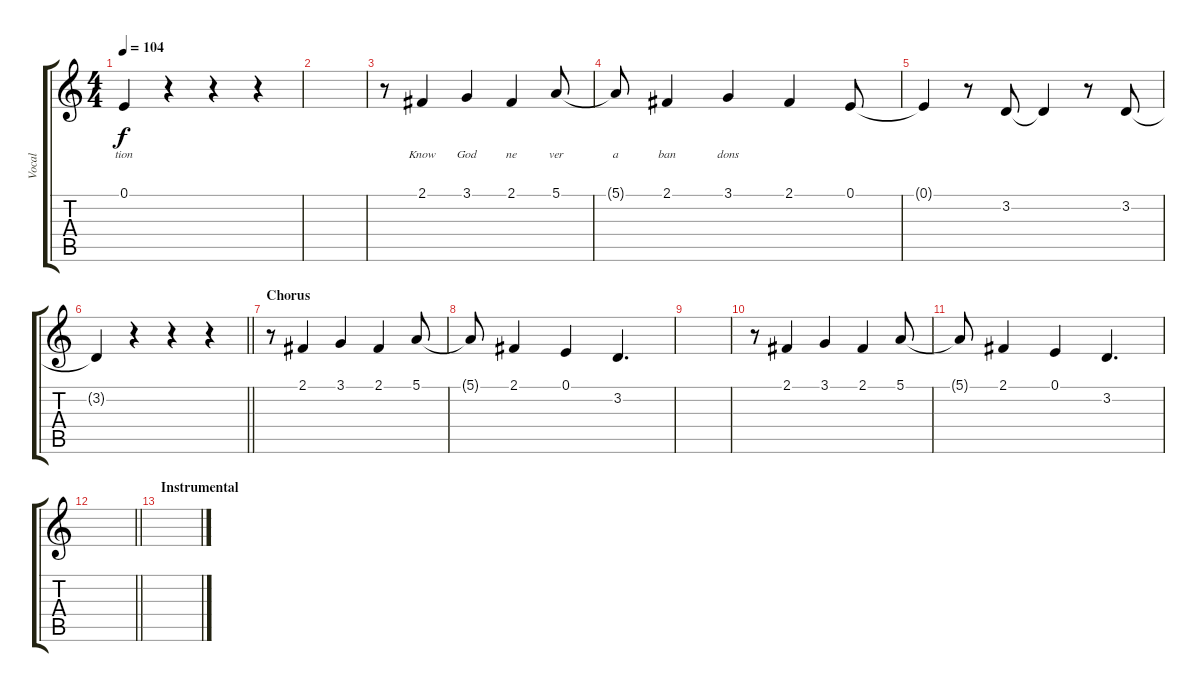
\track ("Vocal" "Vocal") {instrument acousticgrandpiano}
\staff {score tabs}
\tuning (E4 B3 G3 D3 A2 E2) {hide}
\ts (4 4)
\tempo 104
\clef g2
\ks c
0.1{t}.4{lyrics (0 "tion") lyrics (1 "") lyrics (2 "") lyrics (3 "") lyrics (4 "") dy f} r.4 r.4 r.4 |
|
r.8 2.1.4{lyrics (0 "Know") lyrics (1 "") lyrics (2 "") lyrics (3 "") lyrics (4 "")} 3.1.4{lyrics (0 "God") lyrics (1 "") lyrics (2 "") lyrics (3 "") lyrics (4 "")} 2.1.4{lyrics (0 "ne") lyrics (1 "") lyrics (2 "") lyrics (3 "") lyrics (4 "")} 5.1.8{lyrics (0 "ver") lyrics (1 "") lyrics (2 "") lyrics (3 "") lyrics (4 "")} |
5.1{t}.8{lyrics (0 "a") lyrics (1 "") lyrics (2 "") lyrics (3 "") lyrics (4 "")} 2.1.4{lyrics (0 "ban") lyrics (1 "") lyrics (2 "") lyrics (3 "") lyrics (4 "")} 3.1.4{lyrics (0 "dons") lyrics (1 "") lyrics (2 "") lyrics (3 "") lyrics (4 "")} 2.1.4 0.1.8 |
0.1{t}.4 r.8 3.2.8 3.2{t}.4 r.8 3.2.8 |
\barLineRight lightlight
3.2{t}.4 r.4 r.4 r.4 |
\section ("" "Chorus")
r.8 2.1.4 3.1.4 2.1.4 5.1.8 |
5.1{t}.8 2.1.4 0.1.4 3.2.4{d} |
|
r.8 2.1.4 3.1.4 2.1.4 5.1.8 |
5.1{t}.8 2.1.4 0.1.4 3.2.4{d} |
\barLineRight lightlight
|
\section ("" "Instrumental")
